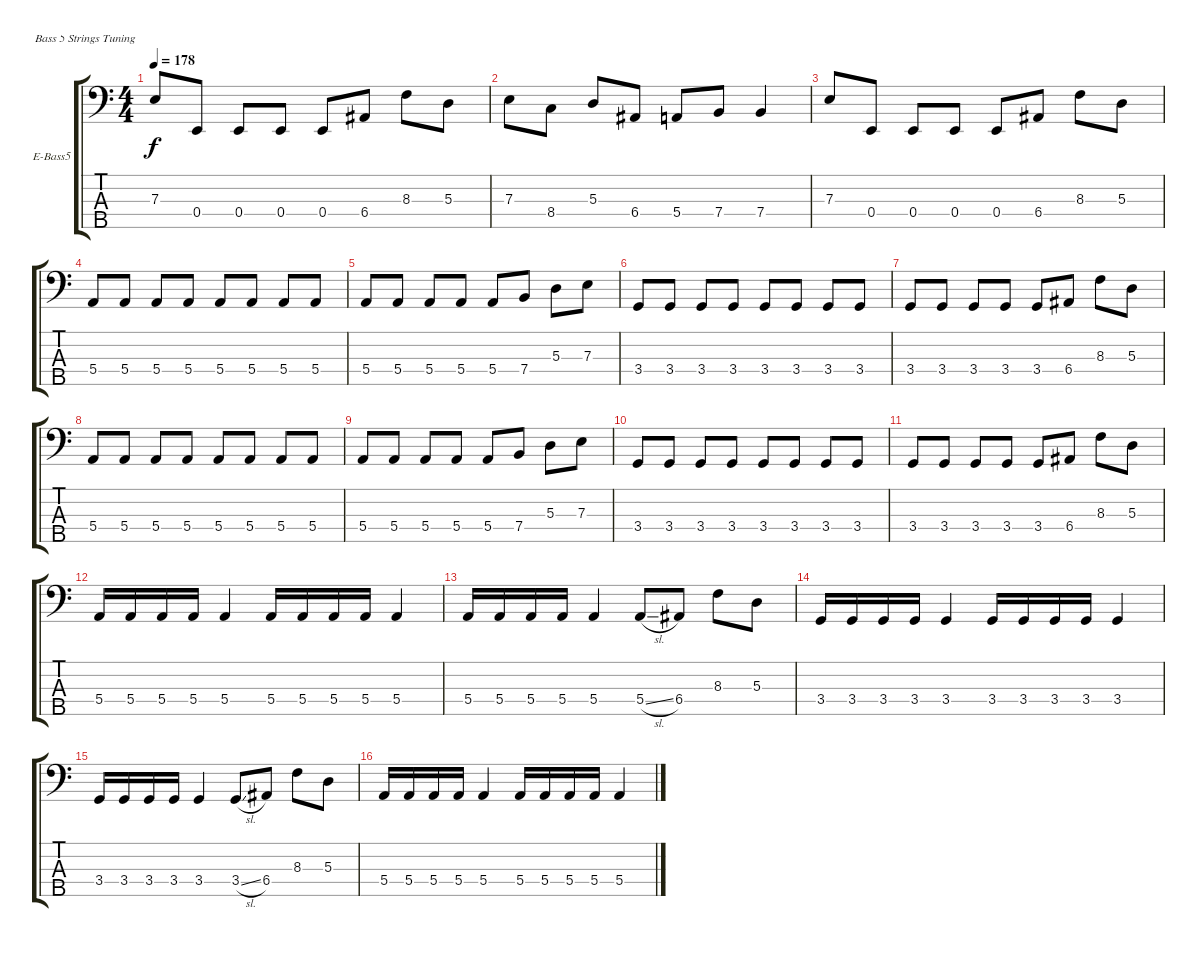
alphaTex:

\bracketExtendMode groupsimilarinstruments
\firstSystemTrackNameOrientation horizontal
\otherSystemsTrackNameOrientation horizontal
\track ("Robert Trujillo" "E-Bass5") {instrument electricbassfinger}
\staff {score tabs}
\tuning (G2 D2 A1 E1 B0)
\ts (4 4)
\tempo 178
\clef f4
\ks c
7.3.8{dy f} 0.4.8 0.4.8 0.4.8 0.4.8 6.4.8 8.3.8 5.3.8 |
7.3.8 8.4.8 5.3.8 6.4.8 5.4.8 7.4.8 7.4.4 |
7.3.8 0.4.8 0.4.8 0.4.8 0.4.8 6.4.8 8.3.8 5.3.8 |
5.4.8 5.4.8 5.4.8 5.4.8 5.4.8 5.4.8 5.4.8 5.4.8 |
5.4.8 5.4.8 5.4.8 5.4.8 5.4.8 7.4.8 5.3.8 7.3.8 |
3.4.8 3.4.8 3.4.8 3.4.8 3.4.8 3.4.8 3.4.8 3.4.8 |
3.4.8 3.4.8 3.4.8 3.4.8 3.4.8 6.4.8 8.3.8 5.3.8 |
5.4.8 5.4.8 5.4.8 5.4.8 5.4.8 5.4.8 5.4.8 5.4.8 |
5.4.8 5.4.8 5.4.8 5.4.8 5.4.8 7.4.8 5.3.8 7.3.8 |
3.4.8 3.4.8 3.4.8 3.4.8 3.4.8 3.4.8 3.4.8 3.4.8 |
3.4.8 3.4.8 3.4.8 3.4.8 3.4.8 6.4.8 8.3.8 5.3.8 |
5.4.16 5.4.16 5.4.16 5.4.16 5.4.4 5.4.16 5.4.16 5.4.16 5.4.16 5.4.4 |
5.4.16 5.4.16 5.4.16 5.4.16 5.4.4 5.4{sl}.8 6.4.8 8.3.8 5.3.8 |
3.4.16 3.4.16 3.4.16 3.4.16 3.4.4 3.4.16 3.4.16 3.4.16 3.4.16 3.4.4 |
3.4.16 3.4.16 3.4.16 3.4.16 3.4.4 3.4{sl}.8 6.4.8 8.3.8 5.3.8 |
5.4.16 5.4.16 5.4.16 5.4.16 5.4.4 5.4.16 5.4.16 5.4.16 5.4.16 5.4.4
